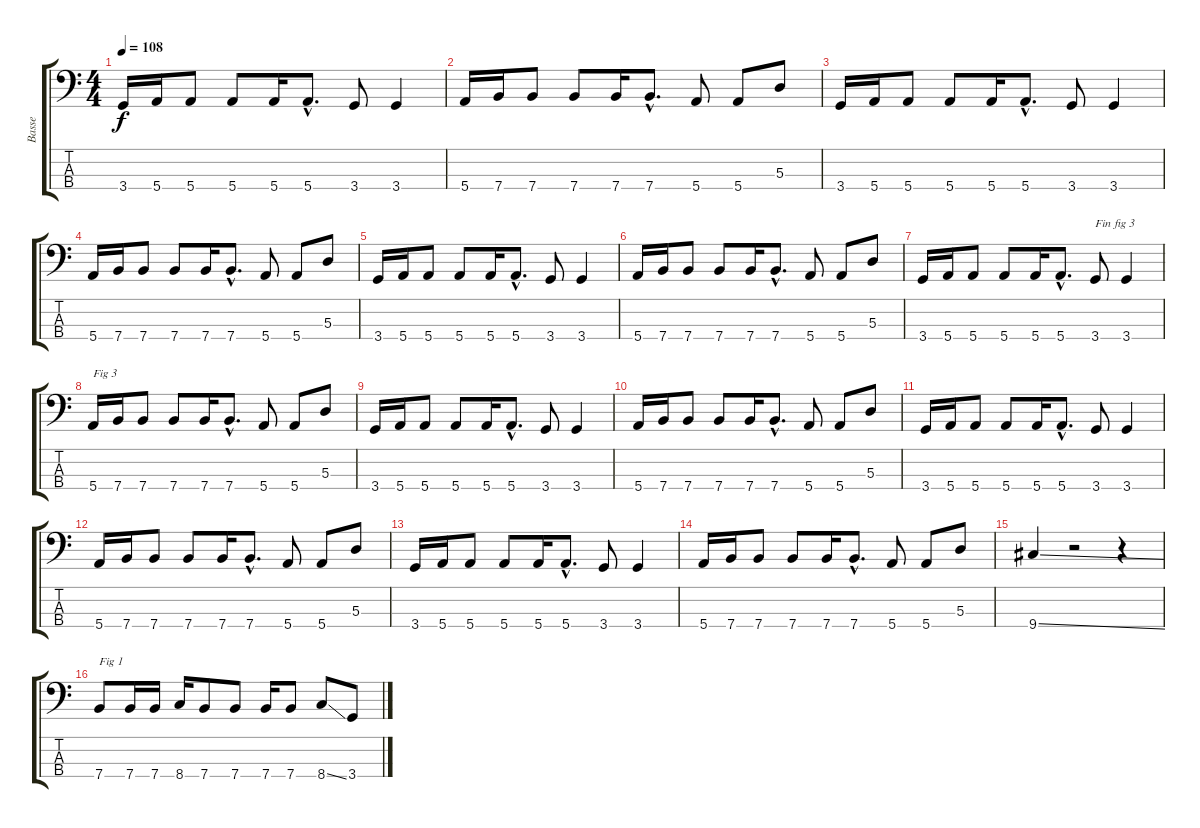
\track ("Basse" "Basse") {instrument electricbasspick}
\staff {score tabs}
\tuning (G2 D2 A1 E1) {hide}
\ts (4 4)
\tempo 108
\clef f4
\ks c
3.4.16{dy f} 5.4.16 5.4.8 5.4.8 5.4.16 5.4{hac}.8{d} 3.4.8 3.4.4 |
5.4.16 7.4.16 7.4.8 7.4.8 7.4.16 7.4{hac}.8{d} 5.4.8 5.4.8 5.3.8 |
3.4.16 5.4.16 5.4.8 5.4.8 5.4.16 5.4{hac}.8{d} 3.4.8 3.4.4 |
5.4.16 7.4.16 7.4.8 7.4.8 7.4.16 7.4{hac}.8{d} 5.4.8 5.4.8 5.3.8 |
3.4.16 5.4.16 5.4.8 5.4.8 5.4.16 5.4{hac}.8{d} 3.4.8 3.4.4 |
5.4.16 7.4.16 7.4.8 7.4.8 7.4.16 7.4{hac}.8{d} 5.4.8 5.4.8 5.3.8 |
3.4.16 5.4.16 5.4.8 5.4.8 5.4.16 5.4{hac}.8{d} 3.4.8{txt "Fin fig 3"} 3.4.4 |
5.4.16{txt "Fig 3"} 7.4.16 7.4.8 7.4.8 7.4.16 7.4{hac}.8{d} 5.4.8 5.4.8 5.3.8 |
3.4.16 5.4.16 5.4.8 5.4.8 5.4.16 5.4{hac}.8{d} 3.4.8 3.4.4 |
5.4.16 7.4.16 7.4.8 7.4.8 7.4.16 7.4{hac}.8{d} 5.4.8 5.4.8 5.3.8 |
3.4.16 5.4.16 5.4.8 5.4.8 5.4.16 5.4{hac}.8{d} 3.4.8 3.4.4 |
5.4.16 7.4.16 7.4.8 7.4.8 7.4.16 7.4{hac}.8{d} 5.4.8 5.4.8 5.3.8 |
3.4.16 5.4.16 5.4.8 5.4.8 5.4.16 5.4{hac}.8{d} 3.4.8 3.4.4 |
5.4.16 7.4.16 7.4.8 7.4.8 7.4.16 7.4{hac}.8{d} 5.4.8 5.4.8 5.3.8 |
9.4{ss}.4 r.2 r.4 |
7.4.8{txt "Fig 1"} 7.4.16 7.4.16 8.4.16 7.4.8 7.4.8 7.4.16 7.4.8 8.4{ss}.8 3.4.8
